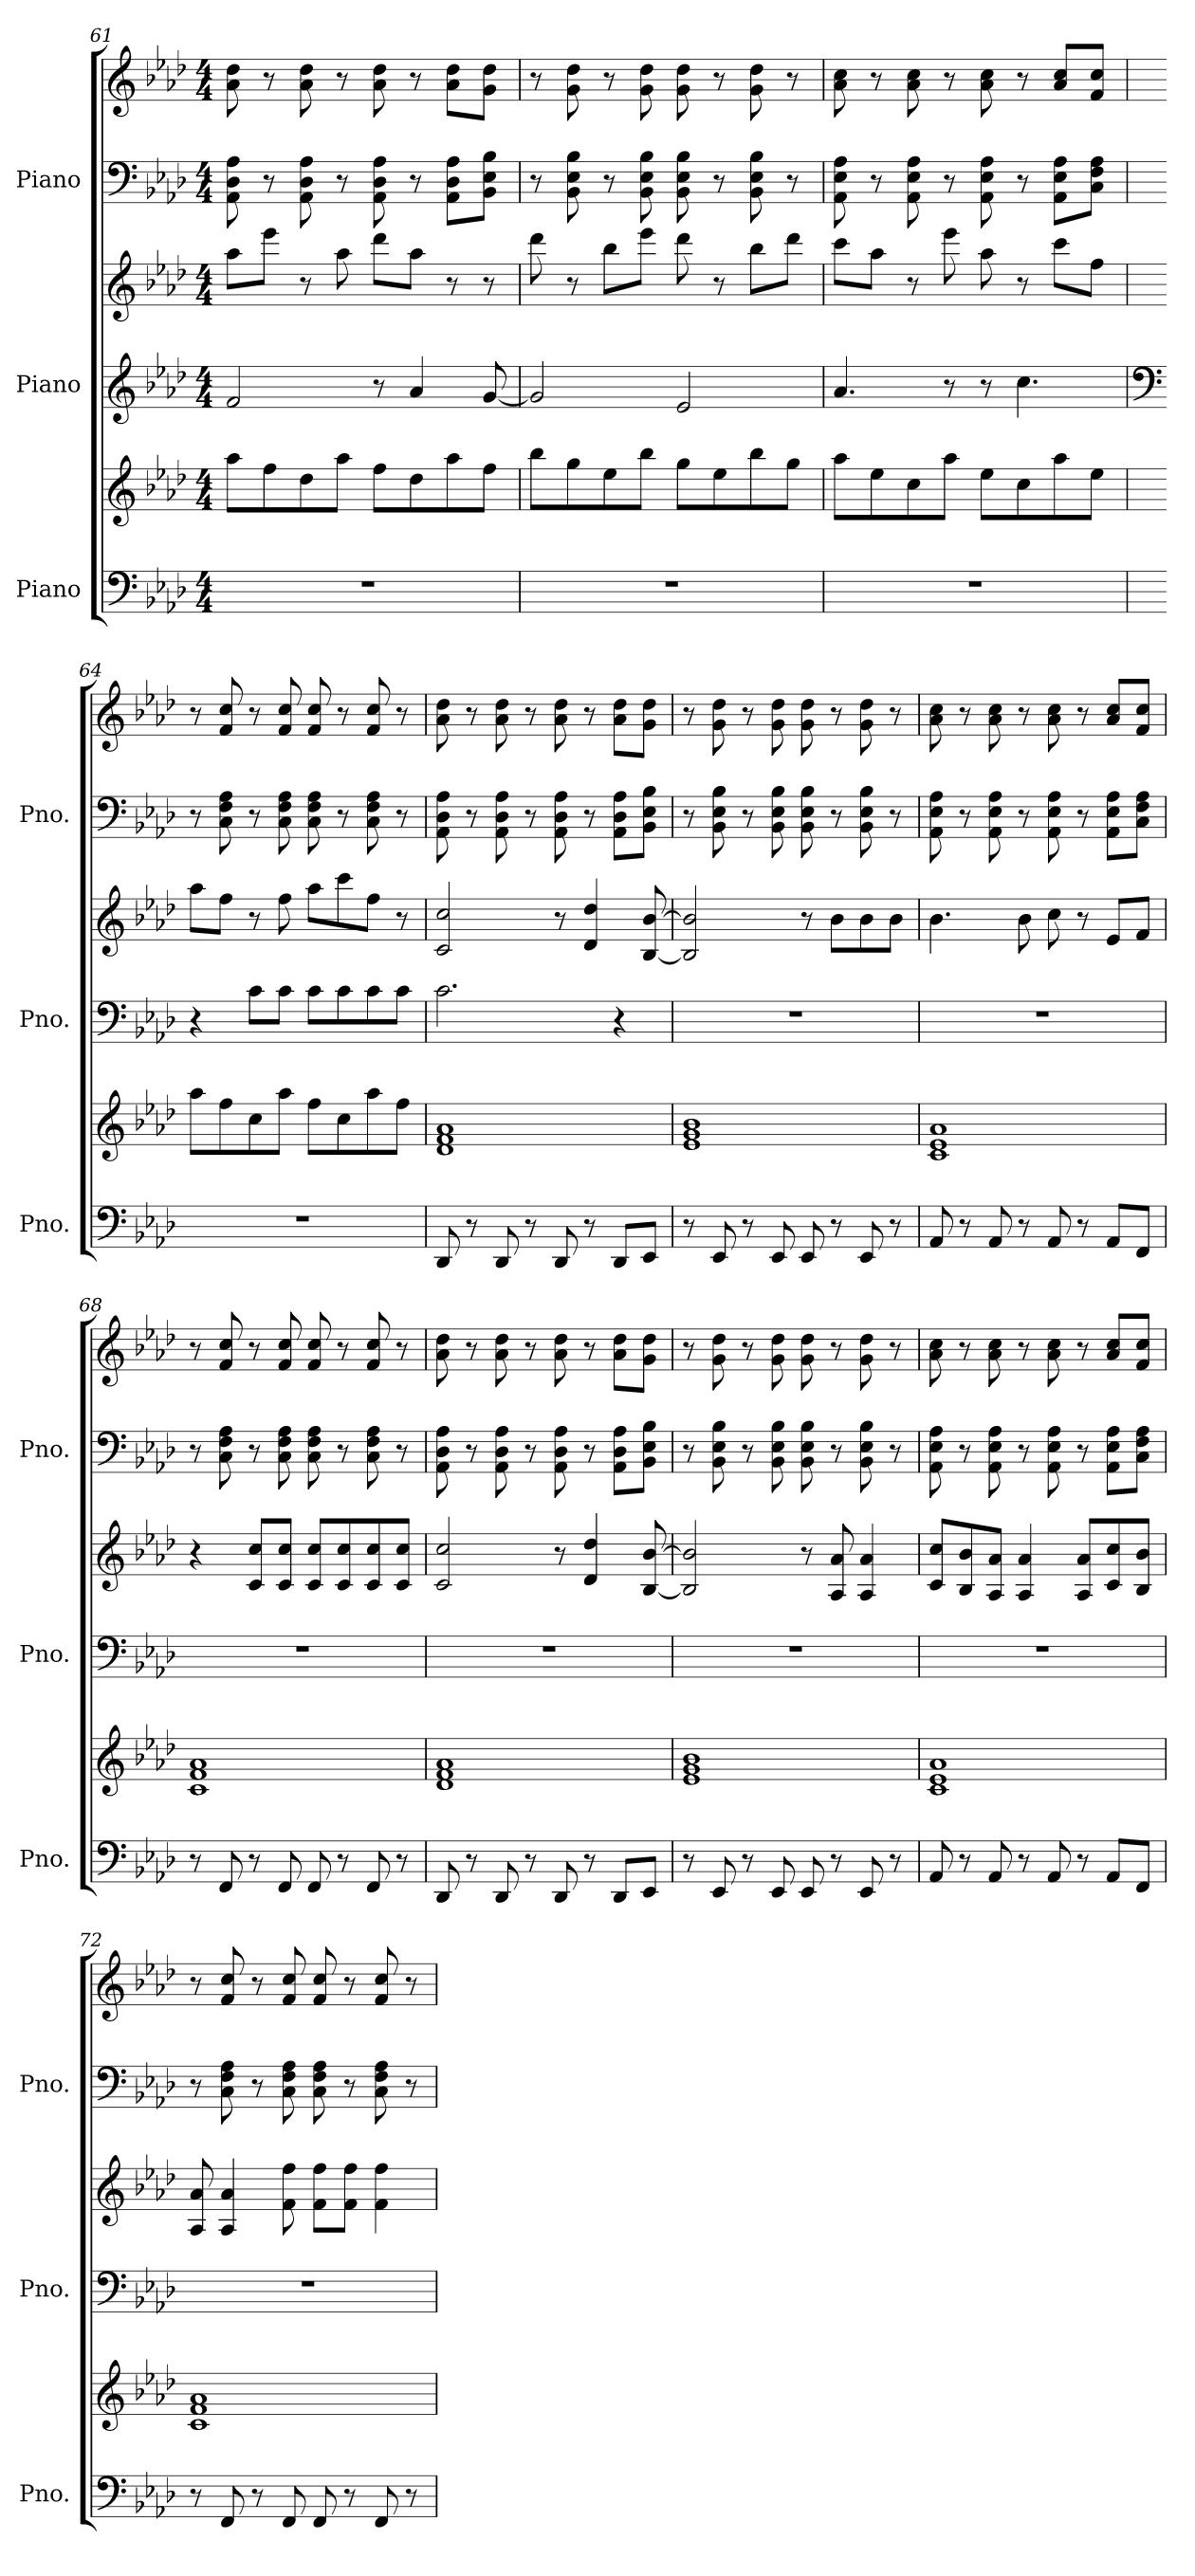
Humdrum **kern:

**kern	**kern	**kern	**kern	**kern	**kern
*part3	*part3	*part2	*part2	*part1	*part1
*staff6	*staff5	*staff4	*staff3	*staff2	*staff1
*I"Piano	*	*I"Piano	*	*I"Piano	*
*I'Pno.	*	*I'Pno.	*	*I'Pno.	*
*clefF4	*clefG2	*clefG2	*clefG2	*clefF4	*clefG2
*k[b-e-a-d-]	*k[b-e-a-d-]	*k[b-e-a-d-]	*k[b-e-a-d-]	*k[b-e-a-d-]	*k[b-e-a-d-]
*M4/4	*M4/4	*M4/4	*M4/4	*M4/4	*M4/4
=61	=61	=61	=61	=61	=61
1r	8aa-\L	2f/	8aa-\L	8AA-\ 8D-\ 8A-\	8a-\ 8dd-\
.	8ff\	.	8eee-\J	8r	8r
.	8dd-\	.	8r	8AA-\ 8D-\ 8A-\	8a-\ 8dd-\
.	8aa-\J	.	8aa-\	8r	8r
.	8ff\L	8r	8ddd-\L	8AA-\ 8D-\ 8A-\	8a-\ 8dd-\
.	8dd-\	4a-/	8aa-\J	8r	8r
.	8aa-\	.	8r	8AA-\ 8D-\ 8A-\L	8a-\ 8dd-\L
.	8ff\J	[8g/	8r	8BB-\ 8E-\ 8B-\J	8g\ 8dd-\J
=62	=62	=62	=62	=62	=62
1r	8bb-\L	2g/]	8ddd-\	8r	8r
.	8gg\	.	8r	8BB-\ 8E-\ 8B-\	8g\ 8dd-\
.	8ee-\	.	8bb-\L	8r	8r
.	8bb-\J	.	8eee-\J	8BB-\ 8E-\ 8B-\	8g\ 8dd-\
.	8gg\L	2e-/	8ddd-\	8BB-\ 8E-\ 8B-\	8g\ 8dd-\
.	8ee-\	.	8r	8r	8r
.	8bb-\	.	8bb-\L	8BB-\ 8E-\ 8B-\	8g\ 8dd-\
.	8gg\J	.	8ddd-\J	8r	8r
!!LO:LB:g=z
=63	=63	=63	=63	=63	=63
1r	8aa-\L	4.a-/	8ccc\L	8AA-\ 8E-\ 8A-\	8a-\ 8cc\
.	8ee-\	.	8aa-\J	8r	8r
.	8cc\	.	8r	8AA-\ 8E-\ 8A-\	8a-\ 8cc\
.	8aa-\J	8r	8eee-\	8r	8r
.	8ee-\L	8r	8aa-\	8AA-\ 8E-\ 8A-\	8a-\ 8cc\
.	8cc\	4.cc\	8r	8r	8r
.	8aa-\	.	8ccc\L	8AA-\ 8E-\ 8A-\L	8a-/ 8cc/L
.	8ee-\J	.	8ff\J	8C\ 8F\ 8A-\J	8f/ 8cc/J
=64	=64	=64	=64	=64	=64
*	*	*clefF4	*	*	*
1r	8aa-\L	4r	8aa-\L	8r	8r
.	8ff\	.	8ff\J	8C\ 8F\ 8A-\	8f/ 8cc/
.	8cc\	8c\L	8r	8r	8r
.	8aa-\J	8c\J	8ff\	8C\ 8F\ 8A-\	8f/ 8cc/
.	8ff\L	8c\L	8aa-\L	8C\ 8F\ 8A-\	8f/ 8cc/
.	8cc\	8c\	8ccc\	8r	8r
.	8aa-\	8c\	8ff\J	8C\ 8F\ 8A-\	8f/ 8cc/
.	8ff\J	8c\J	8r	8r	8r
=65	=65	=65	=65	=65	=65
8DD-/	1d- 1f 1a-	2.c\	2c/ 2cc/	8AA-\ 8D-\ 8A-\	8a-\ 8dd-\
8r	.	.	.	8r	8r
8DD-/	.	.	.	8AA-\ 8D-\ 8A-\	8a-\ 8dd-\
8r	.	.	.	8r	8r
8DD-/	.	.	8r	8AA-\ 8D-\ 8A-\	8a-\ 8dd-\
8r	.	.	4d-/ 4dd-/	8r	8r
8DD-/L	.	4r	.	8AA-\ 8D-\ 8A-\L	8a-\ 8dd-\L
8EE-/J	.	.	[8B-/ [8b-/	8BB-\ 8E-\ 8B-\J	8g\ 8dd-\J
=66	=66	=66	=66	=66	=66
8r	1e- 1g 1b-	1r	2B-/] 2b-/]	8r	8r
8EE-/	.	.	.	8BB-\ 8E-\ 8B-\	8g\ 8dd-\
8r	.	.	.	8r	8r
8EE-/	.	.	.	8BB-\ 8E-\ 8B-\	8g\ 8dd-\
8EE-/	.	.	8r	8BB-\ 8E-\ 8B-\	8g\ 8dd-\
8r	.	.	8b-\L	8r	8r
8EE-/	.	.	8b-\	8BB-\ 8E-\ 8B-\	8g\ 8dd-\
8r	.	.	8b-\J	8r	8r
!!LO:PB:g=z
=67	=67	=67	=67	=67	=67
8AA-/	1c 1e- 1a-	1r	4.b-\	8AA-\ 8E-\ 8A-\	8a-\ 8cc\
8r	.	.	.	8r	8r
8AA-/	.	.	.	8AA-\ 8E-\ 8A-\	8a-\ 8cc\
8r	.	.	8b-\	8r	8r
8AA-/	.	.	8cc\	8AA-\ 8E-\ 8A-\	8a-\ 8cc\
8r	.	.	8r	8r	8r
8AA-/L	.	.	8e-/L	8AA-\ 8E-\ 8A-\L	8a-/ 8cc/L
8FF/J	.	.	8f/J	8C\ 8F\ 8A-\J	8f/ 8cc/J
=68	=68	=68	=68	=68	=68
8r	1c 1f 1a-	1r	4r	8r	8r
8FF/	.	.	.	8C\ 8F\ 8A-\	8f/ 8cc/
8r	.	.	8c/ 8cc/L	8r	8r
8FF/	.	.	8c/ 8cc/J	8C\ 8F\ 8A-\	8f/ 8cc/
8FF/	.	.	8c/ 8cc/L	8C\ 8F\ 8A-\	8f/ 8cc/
8r	.	.	8c/ 8cc/	8r	8r
8FF/	.	.	8c/ 8cc/	8C\ 8F\ 8A-\	8f/ 8cc/
8r	.	.	8c/ 8cc/J	8r	8r
=69	=69	=69	=69	=69	=69
8DD-/	1d- 1f 1a-	1r	2c/ 2cc/	8AA-\ 8D-\ 8A-\	8a-\ 8dd-\
8r	.	.	.	8r	8r
8DD-/	.	.	.	8AA-\ 8D-\ 8A-\	8a-\ 8dd-\
8r	.	.	.	8r	8r
8DD-/	.	.	8r	8AA-\ 8D-\ 8A-\	8a-\ 8dd-\
8r	.	.	4d-/ 4dd-/	8r	8r
8DD-/L	.	.	.	8AA-\ 8D-\ 8A-\L	8a-\ 8dd-\L
8EE-/J	.	.	[8B-/ [8b-/	8BB-\ 8E-\ 8B-\J	8g\ 8dd-\J
=70	=70	=70	=70	=70	=70
8r	1e- 1g 1b-	1r	2B-/] 2b-/]	8r	8r
8EE-/	.	.	.	8BB-\ 8E-\ 8B-\	8g\ 8dd-\
8r	.	.	.	8r	8r
8EE-/	.	.	.	8BB-\ 8E-\ 8B-\	8g\ 8dd-\
8EE-/	.	.	8r	8BB-\ 8E-\ 8B-\	8g\ 8dd-\
8r	.	.	8A-/ 8a-/	8r	8r
8EE-/	.	.	4A-/ 4a-/	8BB-\ 8E-\ 8B-\	8g\ 8dd-\
8r	.	.	.	8r	8r
!!LO:LB:g=z
=71	=71	=71	=71	=71	=71
8AA-/	1c 1e- 1a-	1r	8c/ 8cc/L	8AA-\ 8E-\ 8A-\	8a-\ 8cc\
8r	.	.	8B-/ 8b-/	8r	8r
8AA-/	.	.	8A-/ 8a-/J	8AA-\ 8E-\ 8A-\	8a-\ 8cc\
8r	.	.	4A-/ 4a-/	8r	8r
8AA-/	.	.	.	8AA-\ 8E-\ 8A-\	8a-\ 8cc\
8r	.	.	8A-/ 8a-/L	8r	8r
8AA-/L	.	.	8c/ 8cc/	8AA-\ 8E-\ 8A-\L	8a-/ 8cc/L
8FF/J	.	.	8B-/ 8b-/J	8C\ 8F\ 8A-\J	8f/ 8cc/J
=72	=72	=72	=72	=72	=72
8r	1c 1f 1a-	1r	8A-/ 8a-/	8r	8r
8FF/	.	.	4A-/ 4a-/	8C\ 8F\ 8A-\	8f/ 8cc/
8r	.	.	.	8r	8r
8FF/	.	.	8f\ 8ff\	8C\ 8F\ 8A-\	8f/ 8cc/
8FF/	.	.	8f\ 8ff\L	8C\ 8F\ 8A-\	8f/ 8cc/
8r	.	.	8f\ 8ff\J	8r	8r
8FF/	.	.	4f\ 4ff\	8C\ 8F\ 8A-\	8f/ 8cc/
8r	.	.	.	8r	8r
=	=	=	=	=	=
*-	*-	*-	*-	*-	*-
